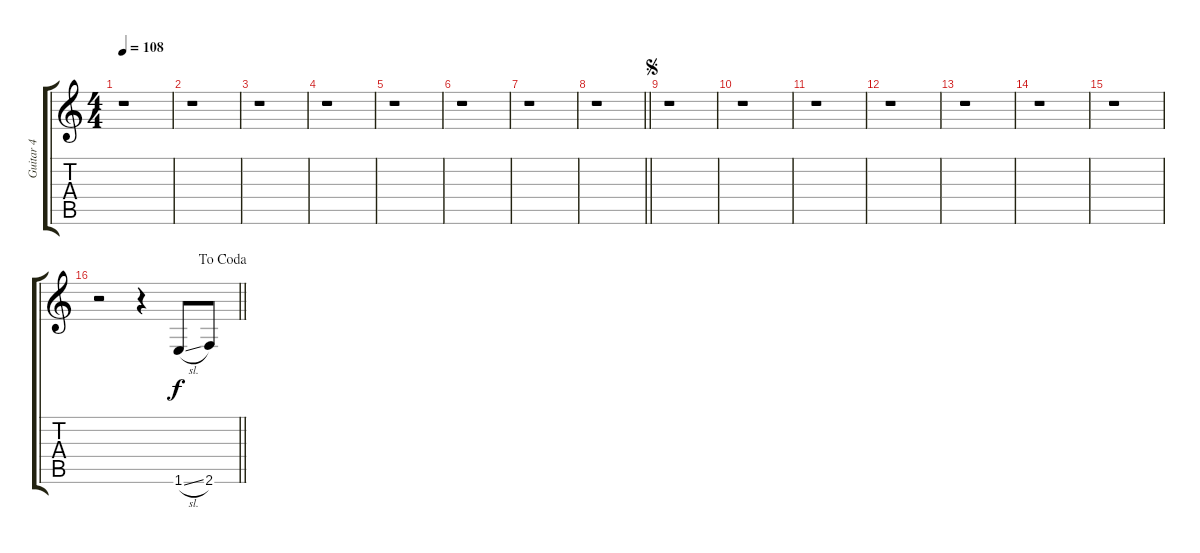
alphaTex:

\track ("Guitar 4" "Guitar 4") {instrument overdrivenguitar}
\staff {score tabs}
\tuning (Eb4 Bb3 Gb3 Db3 Ab2 Eb2) {hide}
\ts (4 4)
\tempo 108
\clef g2
\ks c
r.1{dy f instrument overdrivenguitar} |
r.1 |
r.1 |
r.1 |
r.1 |
r.1 |
r.1 |
\barLineRight lightlight
r.1 |
\jump segno
r.1 |
r.1 |
r.1 |
r.1 |
r.1 |
r.1 |
r.1 |
\jump dacoda
\barLineRight lightlight
r.2 r.4 1.6{sl}.8 2.6.8
